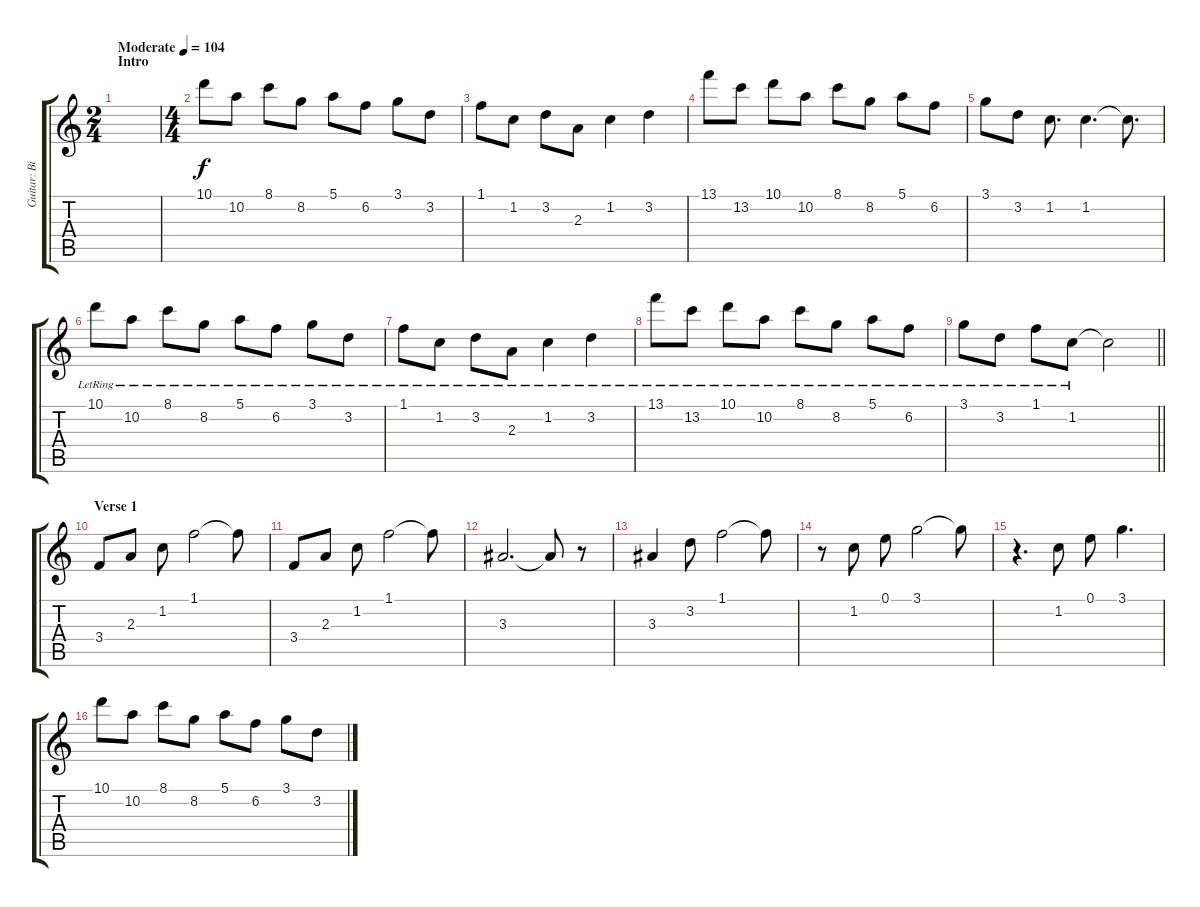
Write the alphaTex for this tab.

\track ("Guitar: Billy Burnette" "Guitar: Bi") {instrument electricguitarjazz}
\staff {score tabs}
\tuning (E4 B3 G3 D3 A2 E2) {hide}
\ts (2 4)
\section ("" "Intro")
\tempo (104 "Moderate")
\clef g2
\ks c
|
\ts (4 4)
10.1.8{instrument acousticguitarnylon} 10.2.8 8.1.8 8.2.8 5.1.8 6.2.8 3.1.8 3.2.8 |
1.1.8 1.2.8 3.2.8 2.3.8 1.2.4 3.2.4 |
13.1.8 13.2.8 10.1.8 10.2.8 8.1.8 8.2.8 5.1.8 6.2.8 |
3.1.8 3.2.8 1.2.8{d} 1.2.4{d} 1.2{t}.8{d} |
10.1{lr}.8 10.2{lr}.8 8.1{lr}.8 8.2{lr}.8 5.1{lr}.8 6.2{lr}.8 3.1{lr}.8 3.2{lr}.8 |
1.1{lr}.8 1.2{lr}.8 3.2{lr}.8 2.3{lr}.8 1.2{lr}.4 3.2{lr}.4 |
13.1{lr}.8 13.2{lr}.8 10.1{lr}.8 10.2{lr}.8 8.1{lr}.8 8.2{lr}.8 5.1{lr}.8 6.2{lr}.8 |
\barLineRight lightlight
3.1{lr}.8 3.2{lr}.8 1.1{lr}.8 1.2{lr}.8 1.2{t}.2 |
\section ("" "Verse 1")
3.4.8{instrument electricguitarjazz} 2.3.8 1.2.8 1.1.2 1.1{t}.8 |
3.4.8 2.3.8 1.2.8 1.1.2 1.1{t}.8 |
3.3.2{d} 3.3{t}.8 r.8 |
3.3.4 3.2.8 1.1.2 1.1{t}.8 |
r.8 1.2.8 0.1.8 3.1.2 3.1{t}.8 |
r.4{d} 1.2.8 0.1.8 3.1.4{d} |
10.1.8 10.2.8 8.1.8 8.2.8 5.1.8 6.2.8 3.1.8 3.2.8
